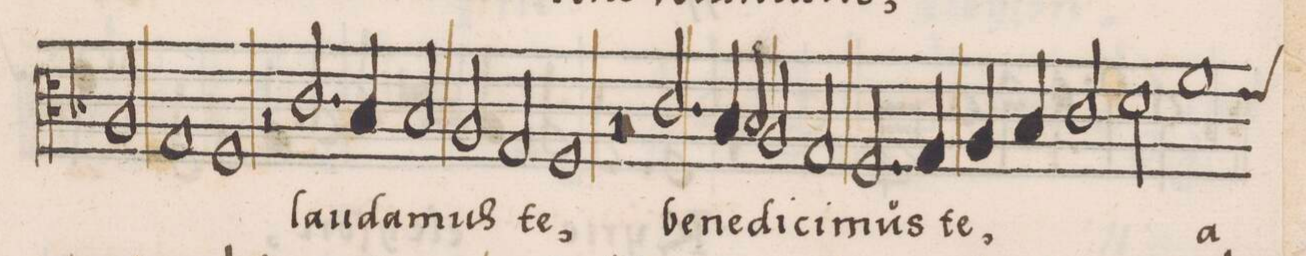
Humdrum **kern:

**kern	**text
*I"ALTVS	*
*clefC3	*
*k[b-]	*
*met(C|)	*
*M2/1	*
2A/	.
1G/	.
=11-	=11-
1F/	.
2r	.
2.c/	lau-
=12-	=12-
4B-/	-da-
2B-/	-mus
2A/	.
2G/	te,
=13-	=13-
1F/	.
2r	.
2.c/	be-
=14-	=14-
4B-/	-ne-
2B-/	-di-
2A/	.
2G/	-ci-
=15-	=15-
2.F/	-mus
4G/	te,
4A/	.
4B-/	.
2c/	.
=16-	=16-
2d\	.
*custos:e	*
1f\	a-
*-	*-
